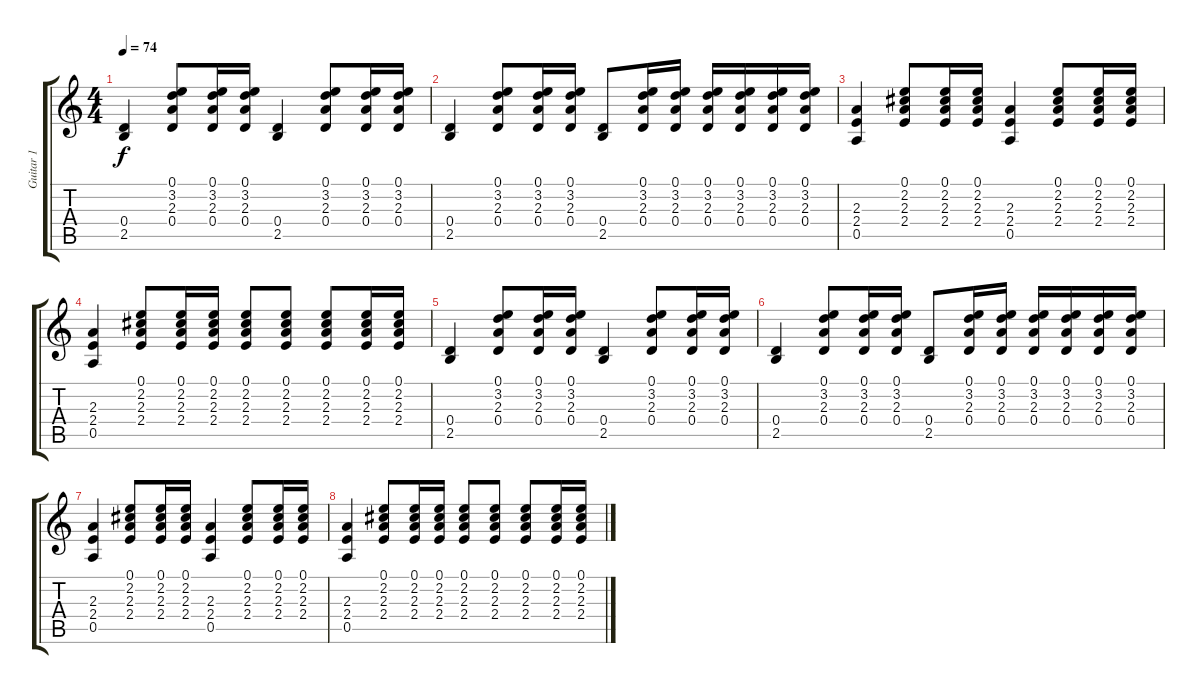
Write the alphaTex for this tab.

\track ("Guitar 1" "Guitar 1") {instrument acousticguitarsteel}
\staff {score tabs}
\tuning (E4 B3 G3 D3 A2 E2) {hide}
\ts (4 4)
\tempo 74
\clef g2
\ks c
(0.4 2.5).4{dy f} (0.1 3.2 2.3 0.4).8 (0.1 3.2 2.3 0.4).16 (0.1 3.2 2.3 0.4).16 (0.4 2.5).4 (0.1 3.2 2.3 0.4).8 (0.1 3.2 2.3 0.4).16 (0.1 3.2 2.3 0.4).16 |
(0.4 2.5).4 (0.1 3.2 2.3 0.4).8 (0.1 3.2 2.3 0.4).16 (0.1 3.2 2.3 0.4).16 (0.4 2.5).8 (0.1 3.2 2.3 0.4).16 (0.1 3.2 2.3 0.4).16 (0.1 3.2 2.3 0.4).16 (0.1 3.2 2.3 0.4).16 (0.1 3.2 2.3 0.4).16 (0.1 3.2 2.3 0.4).16 |
(2.3 2.4 0.5).4 (0.1 2.2 2.3 2.4).8 (0.1 2.2 2.3 2.4).16 (0.1 2.2 2.3 2.4).16 (2.3 2.4 0.5).4 (0.1 2.2 2.3 2.4).8 (0.1 2.2 2.3 2.4).16 (0.1 2.2 2.3 2.4).16 |
(2.3 2.4 0.5).4 (0.1 2.2 2.3 2.4).8 (0.1 2.2 2.3 2.4).16 (0.1 2.2 2.3 2.4).16 (0.1 2.2 2.3 2.4).8 (0.1 2.2 2.3 2.4).8 (0.1 2.2 2.3 2.4).8 (0.1 2.2 2.3 2.4).16 (0.1 2.2 2.3 2.4).16 |
(0.4 2.5).4 (0.1 3.2 2.3 0.4).8 (0.1 3.2 2.3 0.4).16 (0.1 3.2 2.3 0.4).16 (0.4 2.5).4 (0.1 3.2 2.3 0.4).8 (0.1 3.2 2.3 0.4).16 (0.1 3.2 2.3 0.4).16 |
(0.4 2.5).4 (0.1 3.2 2.3 0.4).8 (0.1 3.2 2.3 0.4).16 (0.1 3.2 2.3 0.4).16 (0.4 2.5).8 (0.1 3.2 2.3 0.4).16 (0.1 3.2 2.3 0.4).16 (0.1 3.2 2.3 0.4).16 (0.1 3.2 2.3 0.4).16 (0.1 3.2 2.3 0.4).16 (0.1 3.2 2.3 0.4).16 |
(2.3 2.4 0.5).4 (0.1 2.2 2.3 2.4).8 (0.1 2.2 2.3 2.4).16 (0.1 2.2 2.3 2.4).16 (2.3 2.4 0.5).4 (0.1 2.2 2.3 2.4).8 (0.1 2.2 2.3 2.4).16 (0.1 2.2 2.3 2.4).16 |
(2.3 2.4 0.5).4 (0.1 2.2 2.3 2.4).8 (0.1 2.2 2.3 2.4).16 (0.1 2.2 2.3 2.4).16 (0.1 2.2 2.3 2.4).8 (0.1 2.2 2.3 2.4).8 (0.1 2.2 2.3 2.4).8 (0.1 2.2 2.3 2.4).16 (0.1 2.2 2.3 2.4).16
